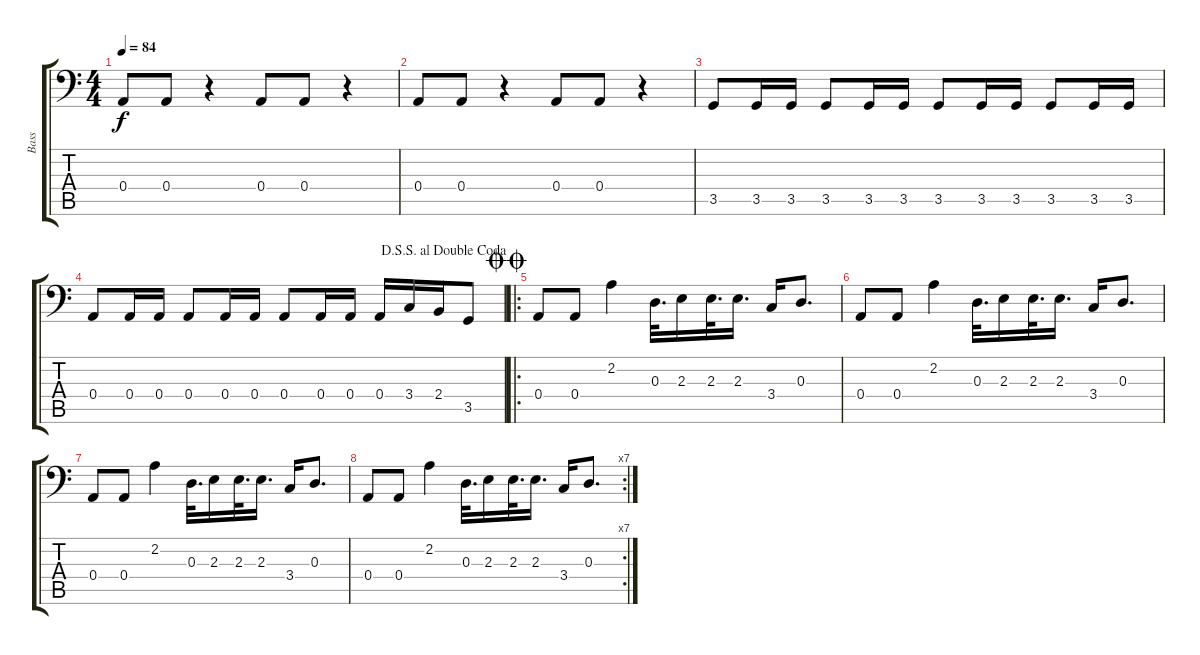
\track ("Bass" "Bass") {instrument electricbassfinger}
\staff {score tabs}
\tuning (C3 G2 D2 A1 E1 B0) {hide}
\ts (4 4)
\tempo 84
\clef f4
\ks c
0.4.8{dy f} 0.4.8 r.4 0.4.8 0.4.8 r.4 |
0.4.8 0.4.8 r.4 0.4.8 0.4.8 r.4 |
3.5.8 3.5.16 3.5.16 3.5.8 3.5.16 3.5.16 3.5.8 3.5.16 3.5.16 3.5.8 3.5.16 3.5.16 |
\jump dalsegnosegnoaldoublecoda
0.4.8 0.4.16 0.4.16 0.4.8 0.4.16 0.4.16 0.4.8 0.4.16 0.4.16 0.4.16 3.4.16 2.4.16 3.5.8 |
\ro
\jump doublecoda
0.4.8 0.4.8 2.2.4 0.3.32{d} 2.3.16 2.3.32{d} 2.3.16{d} 3.4.16 0.3.8{d} |
0.4.8 0.4.8 2.2.4 0.3.32{d} 2.3.16 2.3.32{d} 2.3.16{d} 3.4.16 0.3.8{d} |
0.4.8 0.4.8 2.2.4 0.3.32{d} 2.3.16 2.3.32{d} 2.3.16{d} 3.4.16 0.3.8{d} |
\rc 7
0.4.8 0.4.8 2.2.4 0.3.32{d} 2.3.16 2.3.32{d} 2.3.16{d} 3.4.16 0.3.8{d}
